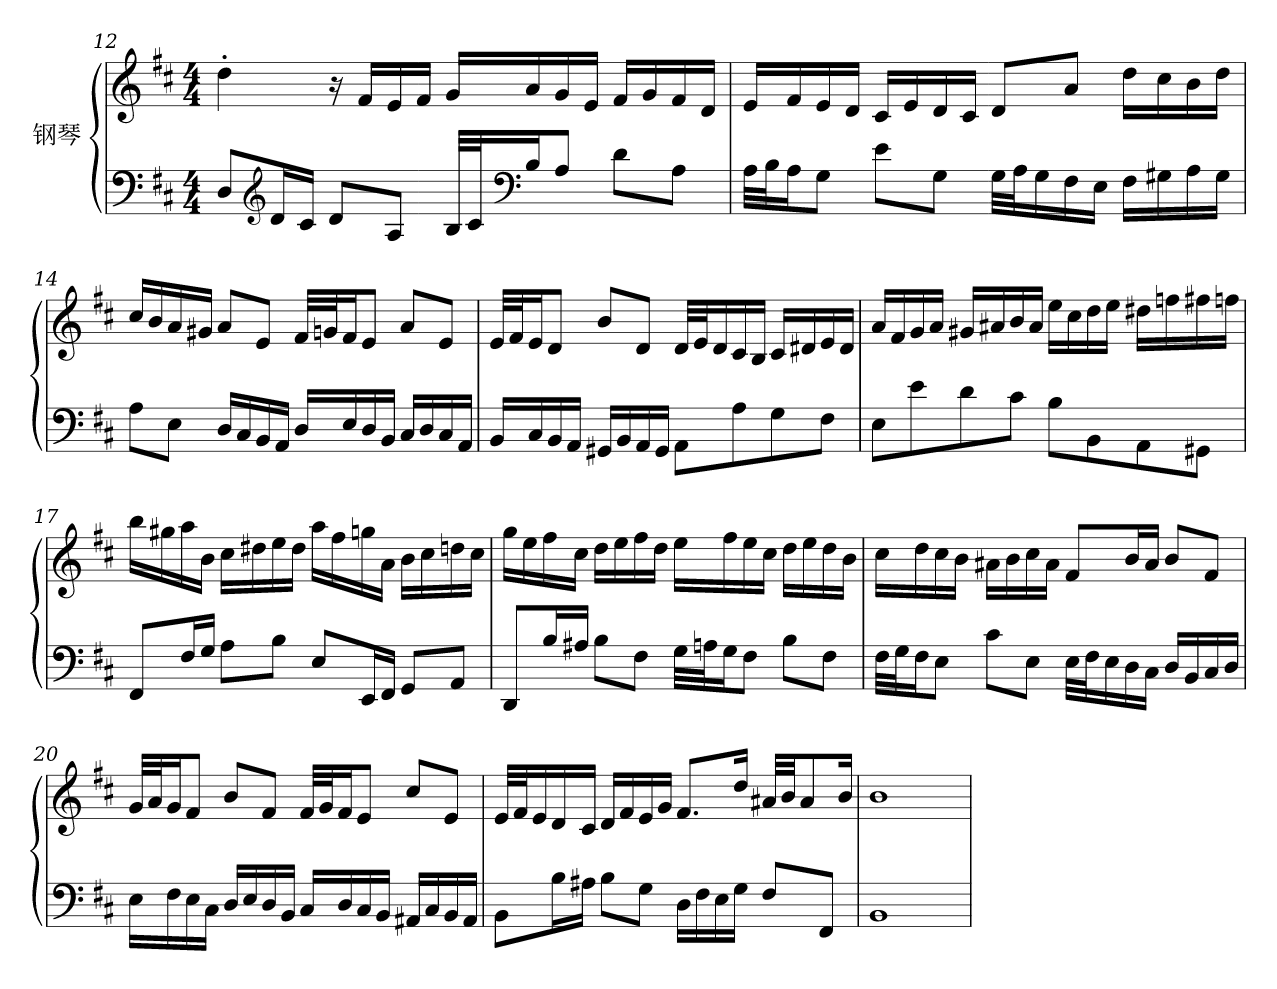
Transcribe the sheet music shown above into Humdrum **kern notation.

**kern	**kern
*part2	*part1
*staff2	*staff1
*I"钢琴	*I"钢琴
*clefF4	*clefG2
*k[f#c#]	*k[f#c#]
*M4/4	*M4/4
=12	=12
8D/L	4dd'\
*clefG2	*
16d/L	.
16c#/JJ	.
8d/L	16r
.	16f#/LL
8A/J	16e/
.	16f#/JJ
32B/LLL	16g/LL
32c#/J	.
*clefF4	*
16B/J	16a/
8A/J	16g/
.	16e/JJ
8d\L	16f#/LL
.	16g/
8A\J	16f#/
.	16d/JJ
!!LO:PB:g=z
=13	=13
32A\LLL	16e/LL
32B\J	.
16A\J	16f#/
8G\J	16e/
.	16d/JJ
8e\L	16c#/LL
.	16e/
8G\J	16d/
.	16c#/JJ
32G\LLL	8d/L
32A\J	.
16G\	.
16F#\	8a/J
16E\JJ	.
16F#\LL	16dd\LL
16G#X\	16cc#\
16A\	16b\
16G#\JJ	16dd\JJ
=14	=14
8A\L	16cc#/LL
.	16b/
8E\J	16a/
.	16g#X/JJ
16D/LL	8a/L
16C#/	.
16BB/	8e/J
16AA/JJ	.
16D/LL	32f#/LLL
.	32gn/J
16E/	16f#/J
16D/	8e/J
16BB/JJ	.
16C#/LL	8a/L
16D/	.
16C#/	8e/J
16AA/JJ	.
!!LO:LB:g=z
=15	=15
16BB/LL	32e/LLL
.	32f#/J
16C#/	16e/J
16BB/	8d/J
16AA/JJ	.
16GG#X/LL	8b/L
16BB/	.
16AA/	8d/J
16GG#/JJ	.
8AA\L	32d/LLL
.	32e/J
.	16d/
8A\	16c#/
.	16B/JJ
8G\	16c#/LL
.	16d#X/
8F#\J	16e/
.	16d#/JJ
=16	=16
8E\L	16a/LL
.	16f#/
8e\	16g/
.	16a/JJ
8d\	16g#X/LL
.	16a#X/
8c#\J	16b/
.	16a#/JJ
8B\L	16ee\LL
.	16cc#\
8BB\	16dd\
.	16ee\JJ
8AA\	16dd#X\LL
.	16ffn\
8GG#X\J	16ff#X\
.	16ffn\JJ
!!LO:LB:g=z
=17	=17
8FF#/L	16bb\LL
.	16gg#X\
16F#/L	16aa\
16G/JJ	16b\JJ
8A\L	16cc#\LL
.	16dd#X\
8B\J	16ee\
.	16dd#\JJ
8E/L	16aa\LL
.	16ff#\
16EE/L	16ggn\
16FF#/JJ	16a\JJ
8GG/L	16b\LL
.	16cc#\
8AA/J	16ddn\
.	16cc#\JJ
=18	=18
8DD/L	16gg\LL
.	16ee\
16B/L	16ff#\
16A#X/JJ	16cc#\JJ
8B\L	16dd\LL
.	16ee\
8F#\J	16ff#\
.	16dd\JJ
32G\LLL	16ee\LL
32An\J	.
16G\J	16ff#\
8F#\J	16ee\
.	16cc#\JJ
8B\L	16dd\LL
.	16ee\
8F#\J	16dd\
.	16b\JJ
!!LO:LB:g=z
=19	=19
32F#\LLL	16cc#\LL
32G\J	.
16F#\J	16dd\
8E\J	16cc#\
.	16b\JJ
8c#\L	16a#X\LL
.	16b\
8E\J	16cc#\
.	16a#\JJ
32E\LLL	8f#/L
32F#\J	.
16E\	.
16D\	16b/L
16C#\JJ	16a#/JJ
16D/LL	8b/L
16BB/	.
16C#/	8f#/J
16D/JJ	.
=20	=20
16E\LL	32g/LLL
.	32a/J
16F#\	16g/J
16E\	8f#/J
16C#\JJ	.
16D/LL	8b/L
16E/	.
16D/	8f#/J
16BB/JJ	.
16C#/LL	32f#/LLL
.	32g/J
16D/	16f#/J
16C#/	8e/J
16BB/JJ	.
16AA#X/LL	8cc#/L
16C#/	.
16BB/	8e/J
16AA#/JJ	.
!!LO:LB:g=z
=21	=21
8BB\L	32e/LLL
.	32f#/J
.	16e/
16B\L	16d/
16A#X\JJ	16c#/JJ
8B\L	16d/LL
.	16f#/
8G\J	16e/
.	16g/JJ
16D\LL	8.f#/L
16F#\	.
16E\	.
16G\JJ	16dd/Jk
8F#/L	32a#X/LLL
.	32b/JJ
.	8a#/
8FF#/J	.
.	16b/Jk
=22	=22
1BB	1b
=	=
*-	*-
